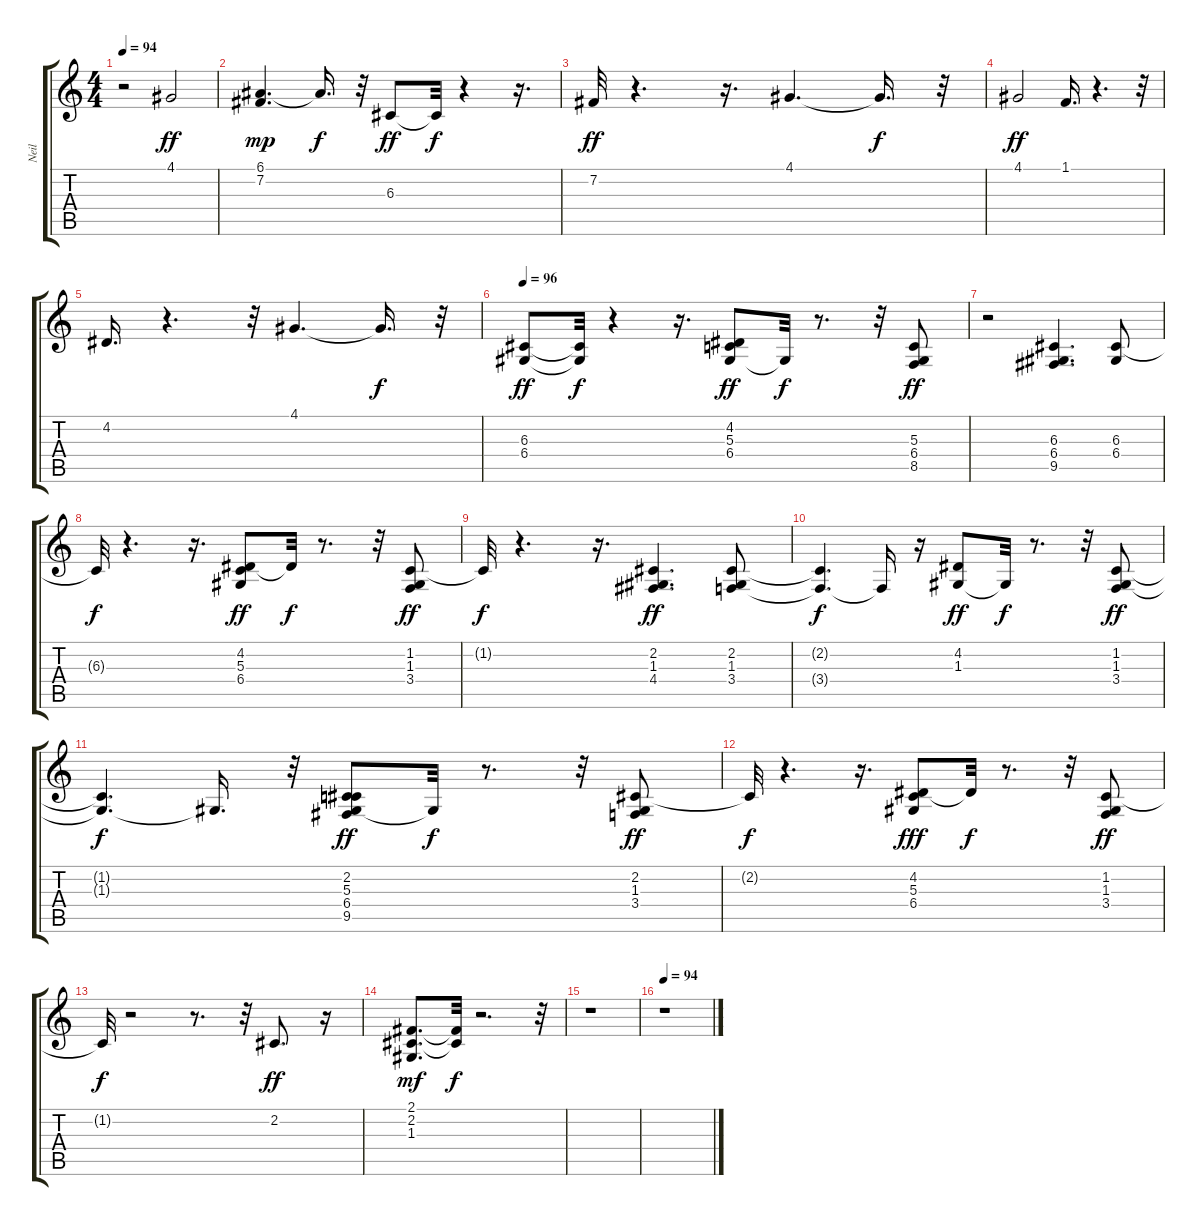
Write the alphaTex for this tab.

\track ("Neil" "Neil") {instrument electricpiano1}
\staff {score tabs}
\tuning (E4 B3 G3 D3 A2 E2) {hide}
\ts (4 4)
\tempo 94
\clef g2
\ks c
r.2{dy ff} 4.1.2 |
(6.1 7.2).4{d dy mp} 6.1{t}.16{d dy f} r.32 6.3.8{dy ff} 6.3{t}.32{dy f} r.4 r.16{d} |
7.2.32{dy ff} r.4{d} r.16{d} 4.1.4{d} 4.1{t}.16{d dy f} r.32 |
4.1.2{dy ff} 1.1.16{d} r.4{d} r.32 |
4.2.16{d} r.4{d} r.32 4.1.4{d} 4.1{t}.16{d dy f} r.32 |
\tempo 96
(6.3 6.4).8{dy ff} (6.3{t} 6.4{t}).32{dy f} r.4 r.16{d} (4.2 5.3 6.4).8{dy ff} 6.4{t}.32{dy f} r.8{d} r.32 (5.3 6.4 8.5).8{dy ff} |
r.2 (6.3 6.4 9.5).4{d} (6.3 6.4).8 |
6.3{t}.32{dy f} r.4{d} r.16{d} (4.2 5.3 6.4).8{dy ff} 4.2{t}.32{dy f} r.8{d} r.32 (1.2 1.3 3.4).8{dy ff} |
1.2{t}.32{dy f} r.4{d} r.16{d} (2.2 1.3 4.4).4{d dy ff} (2.2 1.3 3.4).8 |
(2.2{t} 3.4{t}).4{d dy f} 3.4{t}.16 r.16 (4.2 1.3).8{dy ff} 1.3{t}.32{dy f} r.8{d} r.32 (1.2 1.3 3.4).8{dy ff} |
(1.2{t} 1.3{t}).4{d dy f} 1.3{t}.16{d} r.32 (2.2 5.3 6.4 9.5).8{dy ff} 6.4{t}.32{dy f} r.8{d} r.32 (2.2 1.3 3.4).8{dy ff} |
2.2{t}.32{dy f} r.4{d} r.16{d} (4.2 5.3 6.4).8{dy fff} 4.2{t}.32{dy f} r.8{d} r.32 (1.2 1.3 3.4).8{dy ff} |
1.2{t}.32{dy f} r.2 r.8{d} r.32 2.2.8{d dy ff} r.16 |
(2.1 2.2 1.3).8{d dy mf} (2.1{t} 2.2{t}).32{dy f} r.2{d} r.32 |
r.1 |
\tempo 94
r.1
